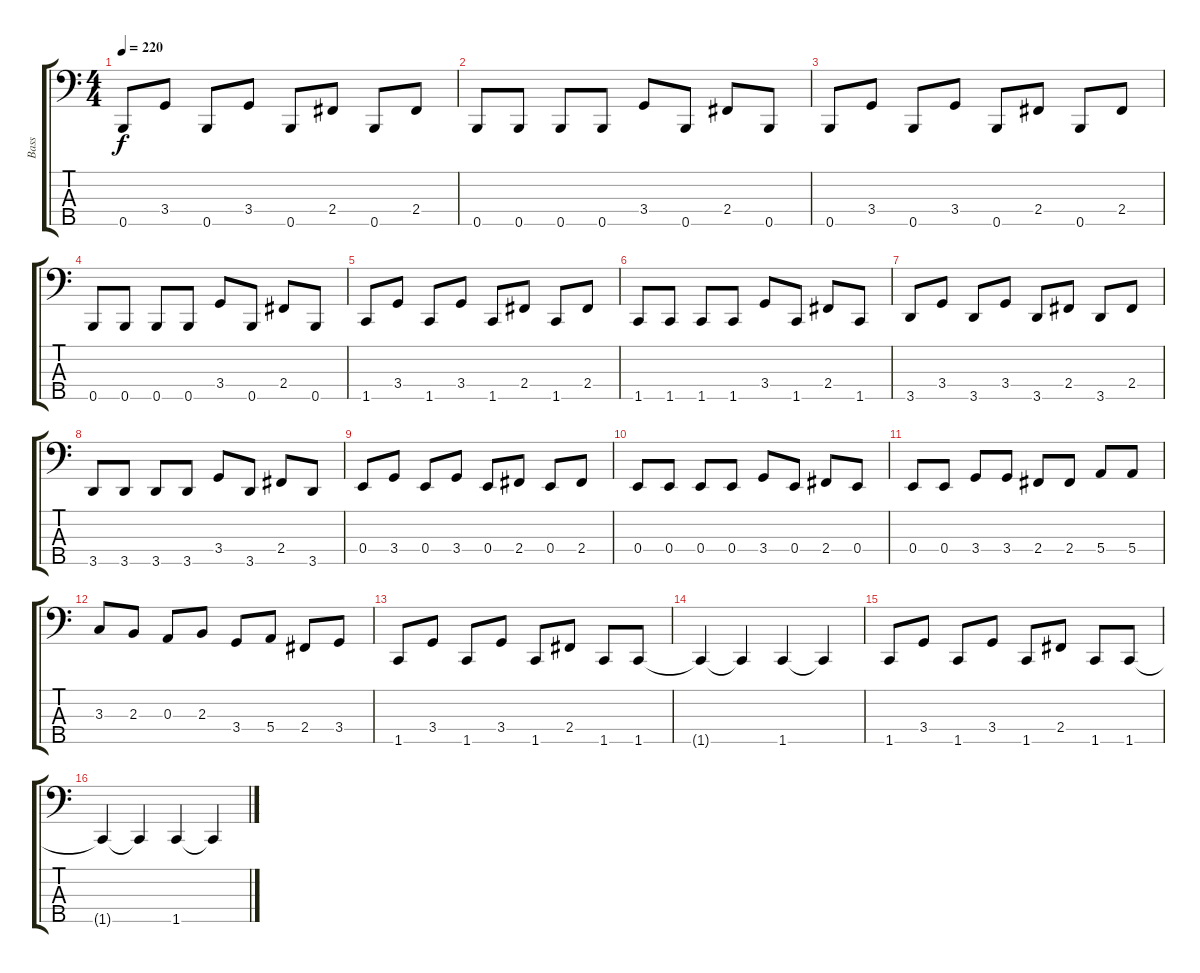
\track ("Bass" "Bass") {instrument electricbasspick}
\staff {score tabs}
\tuning (G2 D2 A1 E1 B0) {hide}
\ts (4 4)
\tempo 220
\clef f4
\ks c
0.5.8{dy f} 3.4.8 0.5.8 3.4.8 0.5.8 2.4.8 0.5.8 2.4.8 |
0.5.8 0.5.8 0.5.8 0.5.8 3.4.8 0.5.8 2.4.8 0.5.8 |
0.5.8 3.4.8 0.5.8 3.4.8 0.5.8 2.4.8 0.5.8 2.4.8 |
0.5.8 0.5.8 0.5.8 0.5.8 3.4.8 0.5.8 2.4.8 0.5.8 |
1.5.8 3.4.8 1.5.8 3.4.8 1.5.8 2.4.8 1.5.8 2.4.8 |
1.5.8 1.5.8 1.5.8 1.5.8 3.4.8 1.5.8 2.4.8 1.5.8 |
3.5.8 3.4.8 3.5.8 3.4.8 3.5.8 2.4.8 3.5.8 2.4.8 |
3.5.8 3.5.8 3.5.8 3.5.8 3.4.8 3.5.8 2.4.8 3.5.8 |
0.4.8 3.4.8 0.4.8 3.4.8 0.4.8 2.4.8 0.4.8 2.4.8 |
0.4.8 0.4.8 0.4.8 0.4.8 3.4.8 0.4.8 2.4.8 0.4.8 |
0.4.8 0.4.8 3.4.8 3.4.8 2.4.8 2.4.8 5.4.8 5.4.8 |
3.3.8 2.3.8 0.3.8 2.3.8 3.4.8 5.4.8 2.4.8 3.4.8 |
1.5.8 3.4.8 1.5.8 3.4.8 1.5.8 2.4.8 1.5.8 1.5.8 |
1.5{t}.4 1.5{t}.4 1.5.4 1.5{t}.4 |
1.5.8 3.4.8 1.5.8 3.4.8 1.5.8 2.4.8 1.5.8 1.5.8 |
1.5{t}.4 1.5{t}.4 1.5.4 1.5{t}.4
